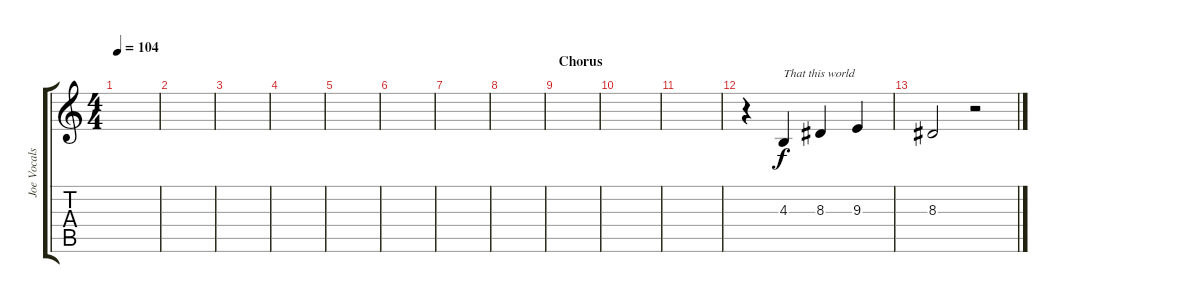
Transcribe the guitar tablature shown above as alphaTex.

\track ("Joe Vocals" "Joe Vocals") {instrument lead1square}
\staff {score tabs}
\tuning (E4 B3 G3 D3 A2 E2) {hide}
\ts (4 4)
\tempo 104
\clef g2
\ks c
|
|
|
|
|
|
|
|
\section ("" "Chorus")
|
|
|
r.4 4.3.4{txt "That this world"} 8.3.4 9.3.4 |
8.3.2 r.2
